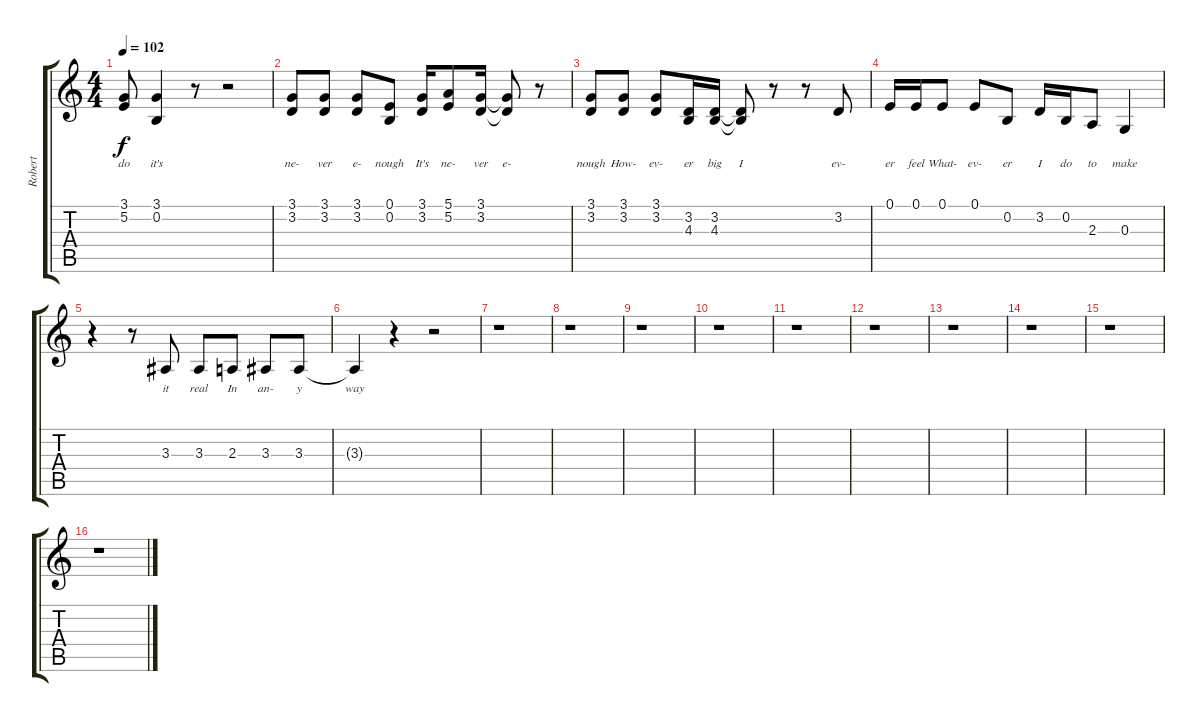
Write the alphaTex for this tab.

\track ("Robert" "Robert") {instrument sopranosax}
\staff {score tabs}
\tuning (E4 B3 G3 D3 A2 E2) {hide}
\ts (4 4)
\tempo 102
\clef g2
\ks c
(3.1{t} 5.2{t}).8{lyrics (0 "do") lyrics (1 "") lyrics (2 "") lyrics (3 "") lyrics (4 "") dy f} (3.1 0.2).4{lyrics (0 "it's") lyrics (1 "") lyrics (2 "") lyrics (3 "") lyrics (4 "")} r.8 r.2 |
(3.1 3.2).8{lyrics (0 "ne-") lyrics (1 "") lyrics (2 "") lyrics (3 "") lyrics (4 "")} (3.1 3.2).8{lyrics (0 "ver") lyrics (1 "") lyrics (2 "") lyrics (3 "") lyrics (4 "")} (3.1 3.2).8{lyrics (0 "e-") lyrics (1 "") lyrics (2 "") lyrics (3 "") lyrics (4 "")} (0.1 0.2).8{lyrics (0 "nough") lyrics (1 "") lyrics (2 "") lyrics (3 "") lyrics (4 "")} (3.1 3.2).16{lyrics (0 "It's") lyrics (1 "") lyrics (2 "") lyrics (3 "") lyrics (4 "")} (5.1 5.2).8{lyrics (0 "ne-") lyrics (1 "") lyrics (2 "") lyrics (3 "") lyrics (4 "")} (3.1 3.2).16{lyrics (0 "ver") lyrics (1 "") lyrics (2 "") lyrics (3 "") lyrics (4 "")} (3.1{t} 3.2{t}).8{lyrics (0 "e-") lyrics (1 "") lyrics (2 "") lyrics (3 "") lyrics (4 "")} r.8 |
(3.1 3.2).8{lyrics (0 "nough") lyrics (1 "") lyrics (2 "") lyrics (3 "") lyrics (4 "")} (3.1 3.2).8{lyrics (0 "How-") lyrics (1 "") lyrics (2 "") lyrics (3 "") lyrics (4 "")} (3.1 3.2).8{lyrics (0 "ev-") lyrics (1 "") lyrics (2 "") lyrics (3 "") lyrics (4 "")} (3.2 4.3).16{lyrics (0 "er") lyrics (1 "") lyrics (2 "") lyrics (3 "") lyrics (4 "")} (3.2 4.3).16{lyrics (0 "big") lyrics (1 "") lyrics (2 "") lyrics (3 "") lyrics (4 "")} (3.2{t} 4.3{t}).8{lyrics (0 "I") lyrics (1 "") lyrics (2 "") lyrics (3 "") lyrics (4 "")} r.8 r.8 3.2.8{lyrics (0 "ev-") lyrics (1 "") lyrics (2 "") lyrics (3 "") lyrics (4 "")} |
0.1.16{lyrics (0 "er") lyrics (1 "") lyrics (2 "") lyrics (3 "") lyrics (4 "")} 0.1.16{lyrics (0 "feel") lyrics (1 "") lyrics (2 "") lyrics (3 "") lyrics (4 "")} 0.1.8{lyrics (0 "What-") lyrics (1 "") lyrics (2 "") lyrics (3 "") lyrics (4 "")} 0.1.8{lyrics (0 "ev-") lyrics (1 "") lyrics (2 "") lyrics (3 "") lyrics (4 "")} 0.2.8{lyrics (0 "er") lyrics (1 "") lyrics (2 "") lyrics (3 "") lyrics (4 "")} 3.2.16{lyrics (0 "I") lyrics (1 "") lyrics (2 "") lyrics (3 "") lyrics (4 "")} 0.2.16{lyrics (0 "do") lyrics (1 "") lyrics (2 "") lyrics (3 "") lyrics (4 "")} 2.3.8{lyrics (0 "to") lyrics (1 "") lyrics (2 "") lyrics (3 "") lyrics (4 "")} 0.3.4{lyrics (0 "make") lyrics (1 "") lyrics (2 "") lyrics (3 "") lyrics (4 "")} |
r.4 r.8 3.3.8{lyrics (0 "it") lyrics (1 "") lyrics (2 "") lyrics (3 "") lyrics (4 "")} 3.3.8{lyrics (0 "real") lyrics (1 "") lyrics (2 "") lyrics (3 "") lyrics (4 "")} 2.3.8{lyrics (0 "In") lyrics (1 "") lyrics (2 "") lyrics (3 "") lyrics (4 "")} 3.3.8{lyrics (0 "an-") lyrics (1 "") lyrics (2 "") lyrics (3 "") lyrics (4 "")} 3.3.8{lyrics (0 "y") lyrics (1 "") lyrics (2 "") lyrics (3 "") lyrics (4 "")} |
3.3{t}.4{lyrics (0 "way") lyrics (1 "") lyrics (2 "") lyrics (3 "") lyrics (4 "")} r.4 r.2 |
r.1 |
r.1 |
r.1 |
r.1 |
r.1 |
r.1 |
r.1 |
r.1 |
r.1 |
r.1
